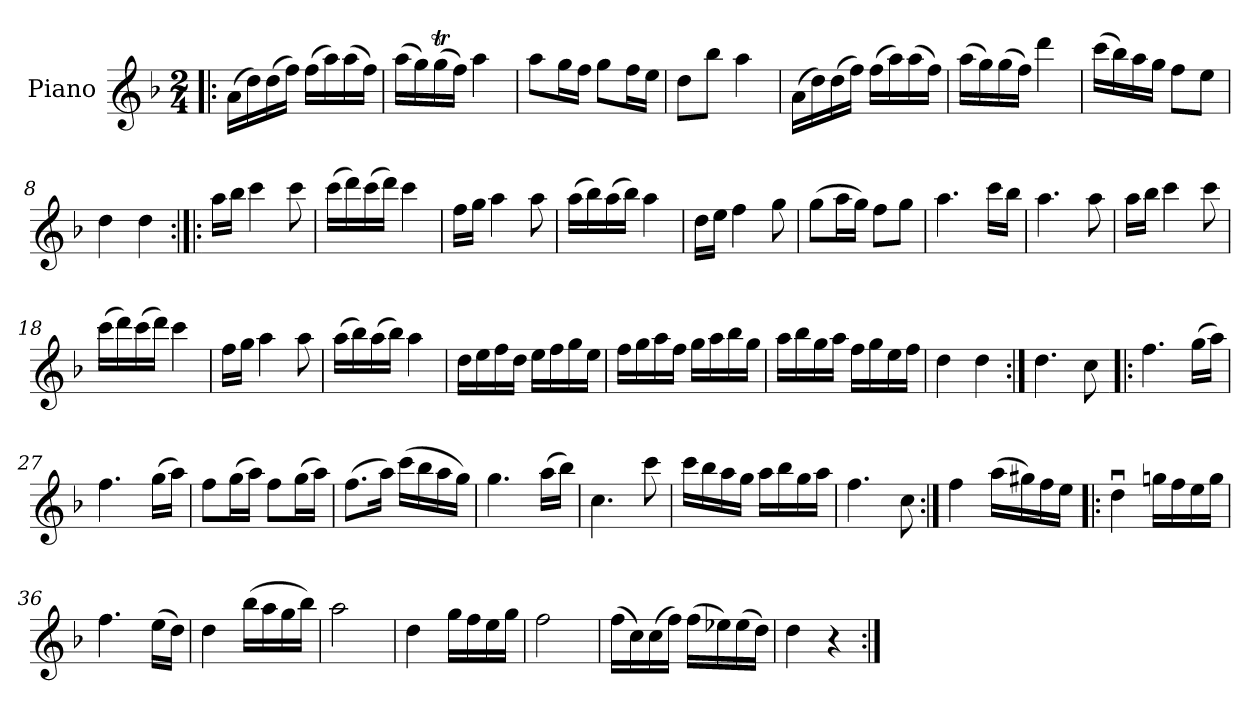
**kern
*part1
*staff1
*I"Piano
*I'Pno.
*clefG2
*k[b-]
*d:
*M2/4
=1!|:
(>16a\LL
16dd\)
(>16dd\
16ff\JJ)
(>16ff\LL
16aa\)
(>16aa\
16ff\JJ)
=2
(>16aa\LL
16gg\)
(>16ggT\
16ff\JJ)
4aa\
=3
8aa\L
16gg\L
16ff\JJ
8gg\L
16ff\L
16ee\JJ
=4
8dd\L
8bb-\J
4aa\
!!LO:LB:g=z
=5
(>16a\LL
16dd\)
(>16dd\
16ff\JJ)
(>16ff\LL
16aa\)
(>16aa\
16ff\JJ)
=6
(>16aa\LL
16gg\)
(>16gg\
16ff\JJ)
4ddd\
=7
(>16ccc\LL
16bb-\)
16aa\
16gg\JJ
8ff\L
8ee\J
=8
4dd\
4dd\
=9:|!|:
16aa\LL
16bb-\JJ
4ccc\
8ccc\
!!LO:LB:g=z
=10
(>16ccc\LL
16ddd\)
(>16ccc\
16ddd\JJ)
4ccc\
=11
16ff\LL
16gg\JJ
4aa\
8aa\
=12
(>16aa\LL
16bb-\)
(>16aa\
16bb-\JJ)
4aa\
=13
16dd\LL
16ee\JJ
4ff\
8gg\
=14
(>8gg\L
16aa\L
16gg\JJ)
8ff\L
8gg\J
=15
4.aa\
16ccc\LL
16bb-\JJ
!!LO:LB:g=z
=16
4.aa\
8aa\
=17
16aa\LL
16bb-\JJ
4ccc\
8ccc\
=18
(>16ccc\LL
16ddd\)
(>16ccc\
16ddd\JJ)
4ccc\
=19
16ff\LL
16gg\JJ
4aa\
8aa\
=20
(>16aa\LL
16bb-\)
(>16aa\
16bb-\JJ)
4aa\
=21
16dd\LL
16ee\
16ff\
16dd\JJ
16ee\LL
16ff\
16gg\
16ee\JJ
!!LO:LB:g=z
=22
16ff\LL
16gg\
16aa\
16ff\JJ
16gg\LL
16aa\
16bb-\
16gg\JJ
=23
16aa\LL
16bb-\
16gg\
16aa\JJ
16ff\LL
16gg\
16ee\
16ff\JJ
=24
4dd\
4dd\
=25:|!
4.dd\
8cc\
=26!|:
4.ff\
(>16gg\LL
16aa\JJ)
=27
4.ff\
(>16gg\LL
16aa\JJ)
=28
8ff\L
(>16gg\L
16aa\JJ)
8ff\L
(>16gg\L
16aa\JJ)
!!LO:LB:g=z
=29
(>8.ff\L
16aa\Jk)
(>16ccc\LL
16bb-\
16aa\
16gg\JJ)
=30
4.gg\
(>16aa\LL
16bb-\JJ)
=31
4.cc\
8ccc\
=32
16ccc\LL
16bb-\
16aa\
16gg\JJ
16aa\LL
16bb-\
16gg\
16aa\JJ
=33
4.ff\
8cc\
=34:|!
4ff\
(>16aa\LL
16gg#X\)
16ff\
16ee\JJ
!!LO:LB:g=z
=35!|:
4ddu\
16ggn\LL
16ff\
16ee\
16gg\JJ
=36
4.ff\
(>16ee\LL
16dd\JJ)
=37
4dd\
(>16bb-\LL
16aa\
16gg\
16bb-\JJ)
=38
2aa\
=39
4dd\
16gg\LL
16ff\
16ee\
16gg\JJ
=40
2ff\
=41
(>16ff\LL
16cc\)
(>16cc\
16ff\JJ)
(>16ff\LL
16ee-X\)
(>16ee-\
16dd\JJ)
=42
4dd\
4r
=:|!
*-
